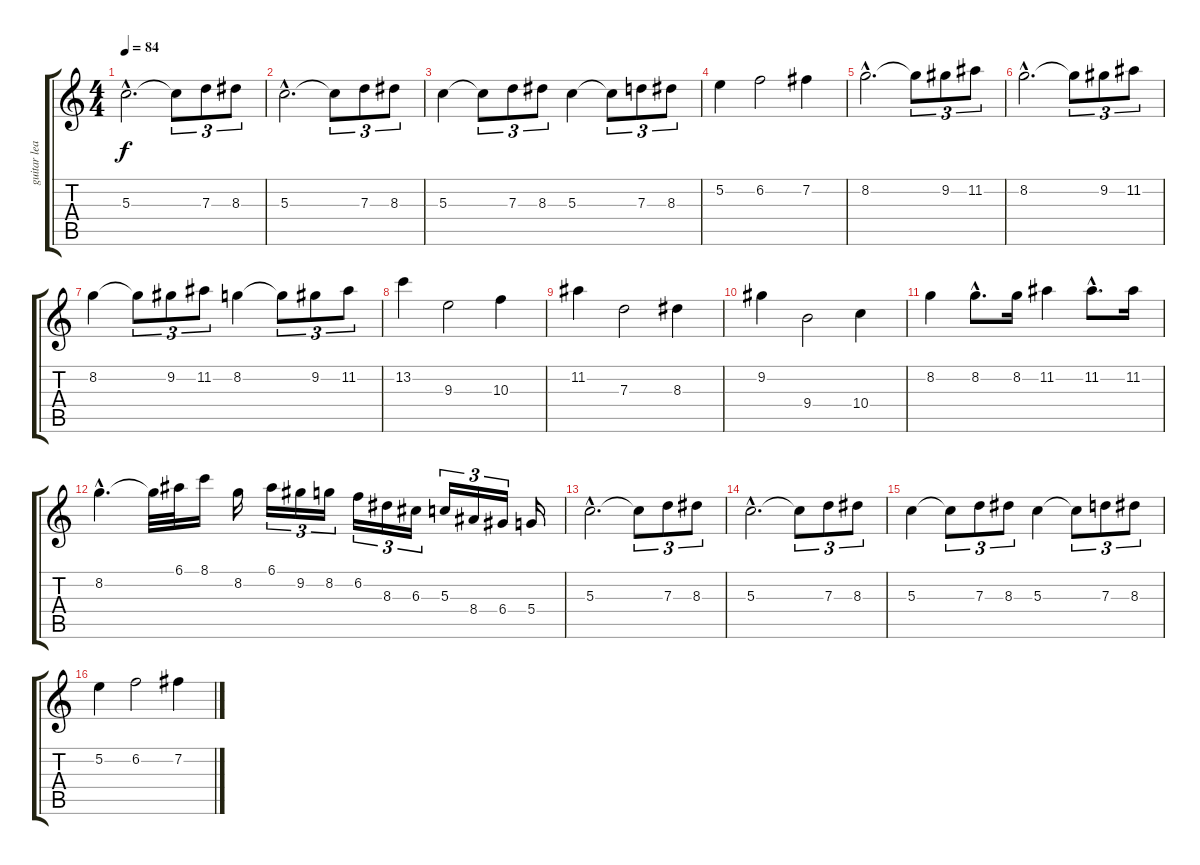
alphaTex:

\track ("guitar lead" "guitar lea") {instrument electricguitarjazz}
\staff {score tabs}
\tuning (E4 B3 G3 D3 A2 E2) {hide}
\ts (4 4)
\tempo 84
\clef g2
\ks c
5.3{hac}.2{d dy f instrument electricguitarjazz} 5.3{t}.8{tu (3 2)} 7.3.8{tu (3 2)} 8.3.8{tu (3 2)} |
5.3{hac}.2{d} 5.3{t}.8{tu (3 2)} 7.3.8{tu (3 2)} 8.3.8{tu (3 2)} |
5.3.4 5.3{t}.8{tu (3 2)} 7.3.8{tu (3 2)} 8.3.8{tu (3 2)} 5.3.4 5.3{t}.8{tu (3 2)} 7.3.8{tu (3 2)} 8.3.8{tu (3 2)} |
5.2.4 6.2.2 7.2.4 |
8.2{hac}.2{d} 8.2{t}.8{tu (3 2)} 9.2.8{tu (3 2)} 11.2.8{tu (3 2)} |
8.2{hac}.2{d} 8.2{t}.8{tu (3 2)} 9.2.8{tu (3 2)} 11.2.8{tu (3 2)} |
8.2.4 8.2{t}.8{tu (3 2)} 9.2.8{tu (3 2)} 11.2.8{tu (3 2)} 8.2.4 8.2{t}.8{tu (3 2)} 9.2.8{tu (3 2)} 11.2.8{tu (3 2)} |
13.2.4 9.3.2 10.3.4 |
11.2.4 7.3.2 8.3.4 |
9.2.4 9.4.2 10.4.4 |
8.2.4 8.2{hac}.8{d} 8.2.16 11.2.4 11.2{hac}.8{d} 11.2.16 |
8.2{hac}.4{d} 8.2{t}.32 6.1.32 8.1.16 8.2.16 6.1.16{tu (3 2)} 9.2.16{tu (3 2)} 8.2.16{tu (3 2)} 6.2.16{tu (3 2)} 8.3.16{tu (3 2)} 6.3.16{tu (3 2)} 5.3.16{tu (3 2)} 8.4.16{tu (3 2)} 6.4.16{tu (3 2)} 5.4.16 |
5.3{hac}.2{d} 5.3{t}.8{tu (3 2)} 7.3.8{tu (3 2)} 8.3.8{tu (3 2)} |
5.3{hac}.2{d} 5.3{t}.8{tu (3 2)} 7.3.8{tu (3 2)} 8.3.8{tu (3 2)} |
5.3.4 5.3{t}.8{tu (3 2)} 7.3.8{tu (3 2)} 8.3.8{tu (3 2)} 5.3.4 5.3{t}.8{tu (3 2)} 7.3.8{tu (3 2)} 8.3.8{tu (3 2)} |
5.2.4 6.2.2 7.2.4
